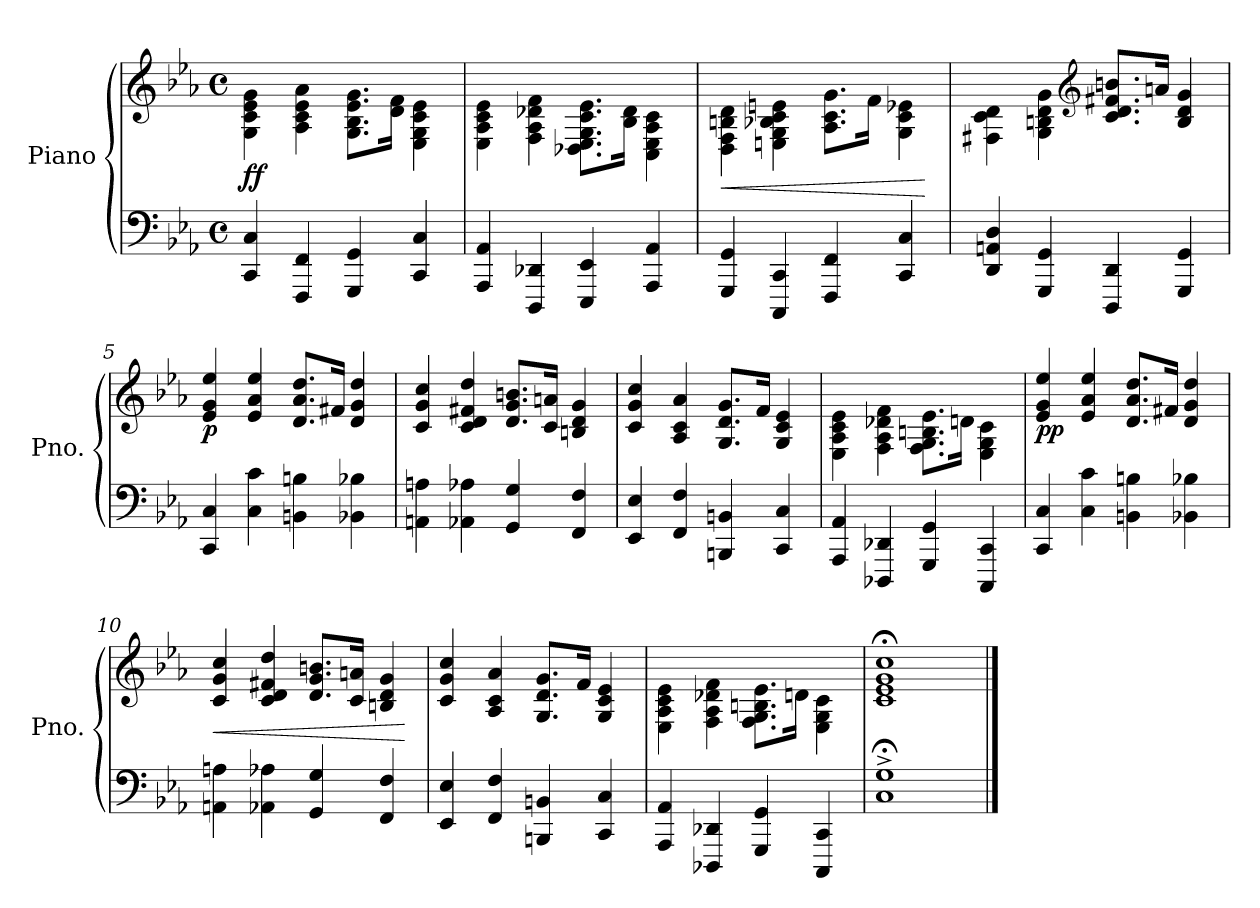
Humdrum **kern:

**kern	**kern	**dynam
*part1	*part1	*part1
*staff2	*staff1	*staff1/2
*I"Piano	*	*
*I'Pno.	*	*
*clefF4	*clefG2	*
*k[b-e-a-]	*k[b-e-a-]	*
*M4/4	*M4/4	*
*met(c)	*met(c)	*
*MM40	*MM40	*
=1	=1	=1
!	!	!LO:DY:b
4CC/ 4C/	4G\ 4c\ 4e-\ 4g\	ff
4FFF/ 4FF/	4A-\ 4c\ 4e-\ 4a-\	.
4GGG/ 4GG/	8.G\ 8.B-\ 8.e-\ 8.g\L	.
.	16d\ 16f\Jk	.
4CC/ 4C/	4E-\ 4G\ 4c\ 4e-\	.
=2	=2	=2
4AAA-/ 4AA-/	4E-\ 4A-\ 4c\ 4e-\	.
4DDD/ 4DD-X/	4F\ 4A-\ 4d-X\ 4f\	.
4EEE-/ 4EE-/	8.D-X\ 8.E-\ 8.G\ 8.c\ 8.e-\L	.
.	16B-\ 16d-\Jk	.
4AAA-/ 4AA-/	4C\ 4E-\ 4A-\ 4c\	.
=3	=3	=3
!	!LO:N:n=1:head=solid	!LO:HP:b
4GGG/ 4GG/	4D\ 4F\ 4Bn\ 4d\	<
4CCC/ 4CC/	4En\ 4G\ 4B-X\ 4c\ 4en\	.
4FFF/ 4FF/	8.A-\ 8.c\ 8.g\L	.
.	16f\Jk	.
4CC/ 4C/	4G\ 4c\ 4e-X\	.
.	.	[
=4	=4	=4
4DD/ 4AAn/ 4D/	4F#X\ 4c\ 4d\	.
4GGG/ 4GG/	4G\ 4Bn\ 4d\ 4g\	.
*	*clefG2	*
4DDD/ 4DD/	8.c/ 8.d/ 8.f#X/ 8.bn/L	.
.	16an/Jk	.
4GGG/ 4GG/	4B/ 4d/ 4g/	.
!!LO:LB:g=z
=5	=5	=5
!	!	!LO:DY:b
4CC/ 4C/	4e-/ 4g/ 4ee-/	p
4C\ 4c\	4e-/ 4a-/ 4ee-/	.
4BBn\ 4Bn\	8.d/ 8.a-/ 8.dd/L	.
.	16f#X/Jk	.
4BB-X\ 4B-X\	4d/ 4g/ 4dd/	.
=6	=6	=6
4AAn\ 4An\	4c/ 4g/ 4cc/	.
4AA-X\ 4A-X\	4c/ 4d/ 4f#X/ 4dd/	.
4GG/ 4G/	8.d/ 8.g/ 8.bn/L	.
.	16c/ 16an/Jk	.
4FF/ 4F/	4Bn/ 4d/ 4g/	.
=7	=7	=7
4EE-/ 4E-/	4c/ 4g/ 4cc/	.
4FF/ 4F/	4A-/ 4c/ 4a-/	.
4BBBn/ 4BBn/	8.G/ 8.d/ 8.g/L	.
.	16f/Jk	.
4CC/ 4C/	4G/ 4c/ 4e-/	.
=8	=8	=8
4AAA-/ 4AA-/	4E-\ 4A-\ 4c\ 4e-\	.
4DDD-X/ 4DD-X/	4F\ 4A-\ 4d-X\ 4f\	.
4GGG/ 4GG/	8.F\ 8.G\ 8.Bn\ 8.e-\L	.
.	16dn\Jk	.
4CCC/ 4CC/	4E-\ 4G\ 4c\	.
=9	=9	=9
!	!	!LO:DY:b
4CC/ 4C/	4e-/ 4g/ 4ee-/	pp
4C\ 4c\	4e-/ 4a-/ 4ee-/	.
4BBn\ 4Bn\	8.d/ 8.a-/ 8.dd/L	.
.	16f#X/Jk	.
4BB-X\ 4B-X\	4d/ 4g/ 4dd/	.
!!LO:LB:g=z
=10	=10	=10
!	!	!LO:HP:b
4AAn\ 4An\	4c/ 4g/ 4cc/	<
4AA-X\ 4A-X\	4c/ 4d/ 4f#X/ 4dd/	.
4GG/ 4G/	8.d/ 8.g/ 8.bn/L	.
.	16c/ 16an/Jk	.
4FF/ 4F/	4Bn/ 4d/ 4g/	.
.	.	[
=11	=11	=11
4EE-/ 4E-/	4c/ 4g/ 4cc/	.
4FF/ 4F/	4A-/ 4c/ 4a-/	.
4BBBn/ 4BBn/	8.G/ 8.d/ 8.g/L	.
.	16f/Jk	.
4CC/ 4C/	4G/ 4c/ 4e-/	.
=12	=12	=12
4AAA-/ 4AA-/	4E-\ 4A-\ 4c\ 4e-\	.
4DDD-X/ 4DD-X/	4F\ 4A-\ 4d-X\ 4f\	.
4GGG/ 4GG/	8.F\ 8.G\ 8.Bn\ 8.e-\L	.
.	16dn\Jk	.
4CCC/ 4CC/	4E-\ 4G\ 4c\	.
=13	=13	=13
1C;<^ 1G;<^	1c;< 1e-;< 1g;< 1cc;<	.
==	==	==
*-	*-	*-
